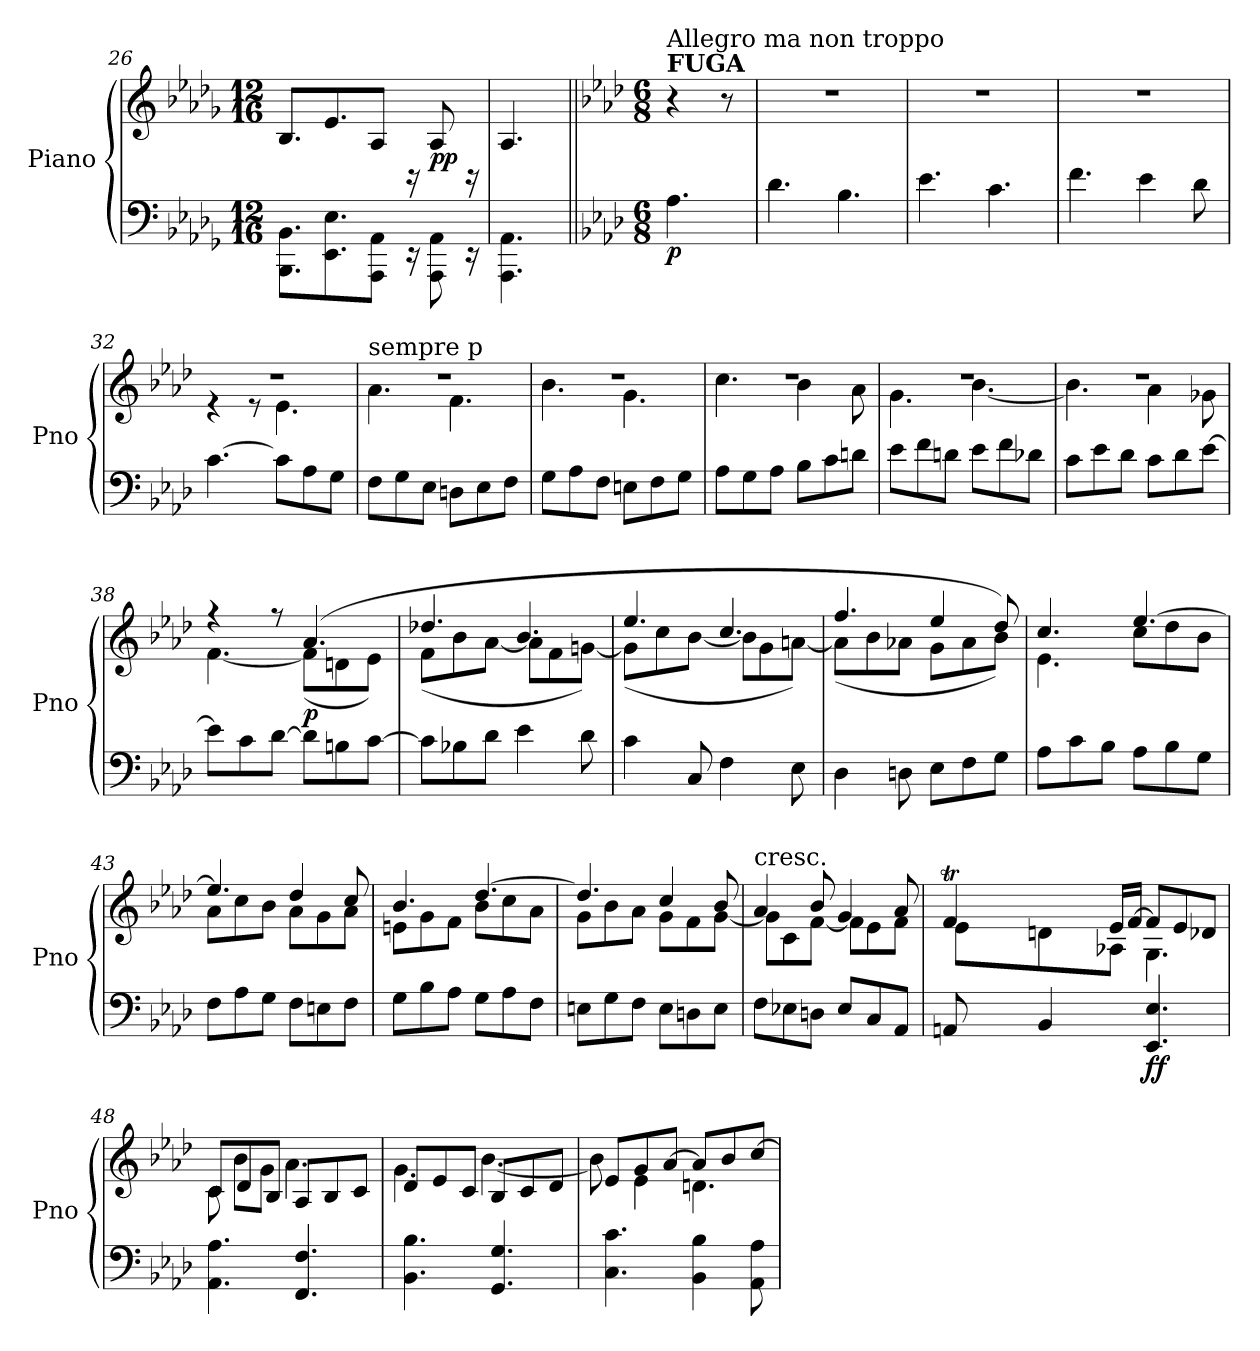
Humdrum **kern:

**kern	**kern	**dynam
*part1	*part1	*part1
*staff2	*staff1	*staff1/2
*I"Piano	*	*
*I'Pno	*	*
*clefF4	*clefG2	*
*k[b-e-a-d-g-]	*k[b-e-a-d-g-]	*
*D-:	*D-:	*
*M12/16	*M12/16	*
=26	=26	=26
8.BBB-\ 8.BB-\L	8.B-/L	.
8.EE-\ 8.E-\	8.e-/	.
8AAA-\ 8AA-\J	8A-/J	.
16rEE	16rBB	.
!	!	!LO:DY:b
8AAA-\ 8AA-\	8A-/	pp
16rEE	16rBB	.
!!LO:LB:g=z
=27	=27	=27
4.AAA-\ 4.AA-\	4.A-/	.
=28||	=28||	=28||
*k[b-e-a-d-]	*k[b-e-a-d-]	*
*A-:	*A-:	*
*M6/8	*M6/8	*
!	!LO:TX:a:B:t=FUGA	!
!	!LO:TX:a:t=Allegro ma non troppo	!
!	!	!LO:DY:b=2
4.A-\	4r	p
.	8r	.
=29	=29	=29
4.d-\	2.r	.
4.B-\	.	.
=30	=30	=30
4.e-\	2.r	.
4.c\	.	.
=31	=31	=31
4.f\	2.r	.
4e-\	.	.
8d-\	.	.
=32	=32	=32
*	*^	*
[4.c\	2.rdd	4re	.
.	.	8re	.
8c\L]	.	4.e-\	.
8A-\	.	.	.
8G\J	.	.	.
=33	=33	=33	=33
!	!LO:TX:a:t=sempre p	!	!
8F\L	2.rdd	4.a-\	.
8G\	.	.	.
8E-\J	.	.	.
8Dn\L	.	4.f\	.
8E-\	.	.	.
8F\J	.	.	.
=34	=34	=34	=34
8G\L	2.rdd	4.b-\	.
8A-\	.	.	.
8F\J	.	.	.
8En\L	.	4.g\	.
8F\	.	.	.
8G\J	.	.	.
!!LO:LB:g=z	!!
=35	=35	=35	=35
8A-\L	2.rdd	4.cc\	.
8G\	.	.	.
8A-\J	.	.	.
8B-\L	.	4b-\	.
8c\	.	.	.
8dn\J	.	8a-\	.
=36	=36	=36	=36
8e-\L	2.rdd	4.g\	.
8f\	.	.	.
8dn\J	.	.	.
8e-\L	.	[4.b-\	.
8f\	.	.	.
8d-X\J	.	.	.
=37	=37	=37	=37
8c\L	2.rdd	4.b-\]	.
8e-\	.	.	.
8d-\J	.	.	.
8c\L	.	4a-\	.
8d-\	.	.	.
[8e-\J	.	8g-X\	.
=38	=38	=38	=38
8e-\L]	4rff	[4.f\	.
8c\	.	.	.
[8d-\J	8rff	.	.
!	!	!	!LO:DY:b
8d-\L]	(>4.a-/	(<8f\L]	p
8Bn\	.	8dn\	.
[8c\J	.	8e-\J)	.
=39	=39	=39	=39
8c\L]	4.dd-X/	(<8f\L	.
8B-X\	.	8b-\	.
8d-\J	.	[8a-\J	.
4e-\	4.b-/	8a-\L]	.
.	.	8f\	.
8d-\	.	[8gn\J)	.
!!LO:LB:g=z	!!
=40	=40	=40	=40
4c\	4.ee-/	(<8g\L]	.
.	.	8cc\	.
8C/	.	[8b-\J	.
4F\	4.cc/	8b-\L]	.
.	.	8g\	.
8E-\	.	[8an\J)	.
=41	=41	=41	=41
4D-\	4.ff/	(<8a\L]	.
.	.	8b-\	.
8Dn\	.	8a-X\J	.
8E-\L	4ee-/	8g\L	.
8F\	.	8a-\	.
8G\J	8dd-/)	8b-\J)	.
=42	=42	=42	=42
8A-\L	4.cc/	4.e-\	.
8c\	.	.	.
8B-\J	.	.	.
8A-\L	[4.ee-/	8cc\L	.
8B-\	.	8dd-\	.
8G\J	.	8b-\J	.
=43	=43	=43	=43
8F\L	4.ee-/]	8a-\L	.
8A-\	.	8cc\	.
8G\J	.	8b-\J	.
8F\L	4dd-/	8a-\L	.
8En\	.	8g\	.
8F\J	8cc/	8a-\J	.
=44	=44	=44	=44
8G\L	4.b-/	8en\L	.
8B-\	.	8g\	.
8A-\J	.	8f\J	.
8G\L	[4.dd-/	8b-\L	.
8A-\	.	8cc\	.
8F\J	.	8a-\J	.
!!LO:LB:g=z	!!
=45	=45	=45	=45
8En\L	4.dd-/]	8g\L	.
8G\	.	8b-\	.
8F\J	.	8a-\J	.
8E\L	4cc/	8g\L	.
8Dn\	.	8f\	.
8E\J	8b-/	[8g\J	.
=46	=46	=46	=46
!	!LO:TX:a:t=cresc.	!	!
8F\L	4a-/	8g\L]	.
8E-X\	.	8c\	.
8Dn\J	8b-/	[8f\J	.
8E-/L	4g/	8f\L]	.
8C/	.	8e-\	.
8AA-/J	8a-/	8f\J	.
=47	=47	=47	=47
*	*	*^	*
8AAn/	4fT/	8e-\L	32gLLLyy	.
.	.	.	32fyy	.
.	.	.	32gyy	.
.	.	.	32fyy	.
4BB-/	.	8dn\	32gyy	.
.	.	.	32fyy	.
.	.	.	32gyy	.
.	.	.	32fJJJyy	.
.	16e-/LL	8A-X\J	2ryy	.
.	[16f/JJ	.	.	.
!	!	!	!	!LO:DY:b=2
!	!	!	!	!LO:DY:n=1:b
4.EE-/ 4.E-/	8f/L]	4.G\	.	f f
.	8e-/	.	.	.
.	8d-X/J	.	.	.
*	*	*v	*v	*
=48	=48	=48	=48
4.AA-\ 4.A-\	8c/L	8c\	.
.	8d-/	8b-\L	.
.	8B-/J	8g\J	.
4.FF/ 4.F/	8A-/L	4.a-\	.
.	8B-/	.	.
.	8c/J	.	.
!!LO:PB:g=z	!!
=49	=49	=49	=49
4.BB-\ 4.B-\	8d-/L	4.g\	.
.	8e-/	.	.
.	8c/J	.	.
4.GG/ 4.G/	8B-/L	[4.b-\	.
.	8c/	.	.
.	8d-/J	.	.
=50	=50	=50	=50
4.C\ 4.c\	8e-/L	8b-\]	.
.	8g/	4e-\	.
.	[8a-/J	.	.
4BB-\ 4B-\	8a-/L]	4.dn\	.
.	8b-/	.	.
8AA-\ 8A-\	[8cc/J	.	.
*	*v	*v	*
=	=	=
*-	*-	*-
